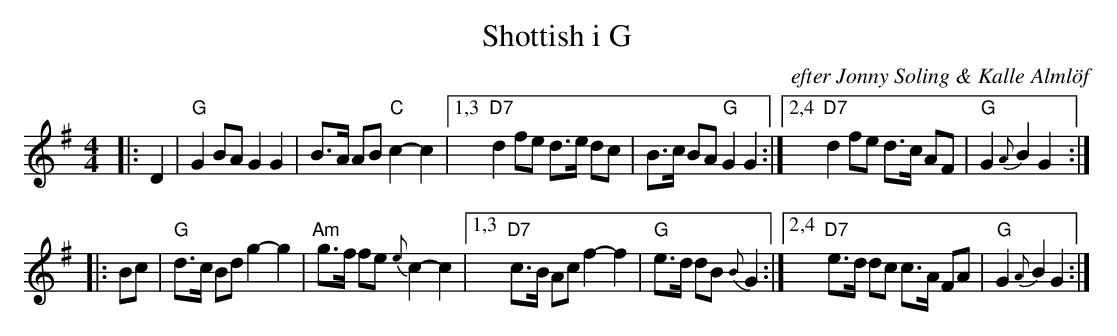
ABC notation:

X:1
T: Shottish i G
O: efter Jonny Soling & Kalle Alml\"of
M: 4/4
L: 1/8
K: G
|: D2 | "G"G2 BA G2 G2 | B>A AB "C"c2- c2 |1,3 "D7"d2 fe d>e dc | B>c BA "G"G2 G2 \
                                         :|2,4 "D7"d2 fe d>c AF | "G"G2 {A}B2 G2 :|
|: Bc | "G"d>c Bd g2- g2 | "Am"g>f fe {e}c2- c2 |1,3 "D7"c>B Ac f2- f2 | "G"e>d dB {B}G2 \
                                               :|2,4 "D7"e>d dc c>A FA | "G"G2 {A}B2 G2 :|
